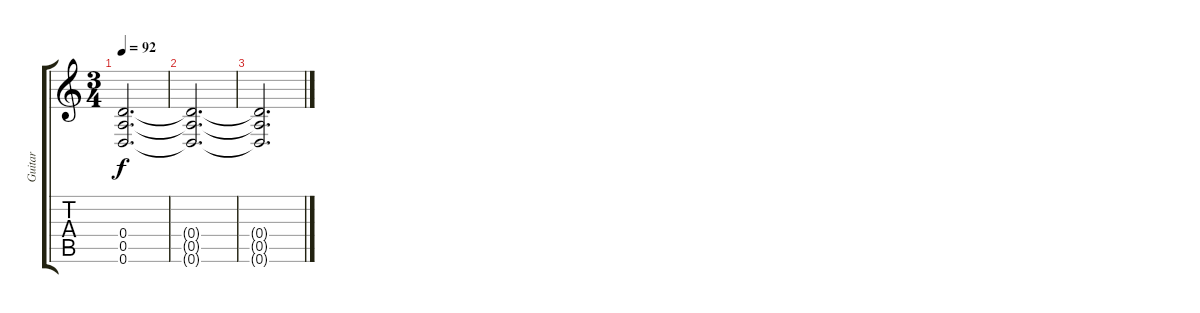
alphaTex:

\track ("Guitar" "Guitar") {instrument overdrivenguitar}
\staff {score tabs}
\tuning (E4 B3 G3 D3 A2 D2) {hide}
\ts (3 4)
\tempo 92
\clef g2
\ks c
(0.4{t} 0.5{t} 0.6{t}).2{d dy f} |
(0.4{t} 0.5{t} 0.6{t}).2{d} |
(0.4{t} 0.5{t} 0.6{t}).2{d}
